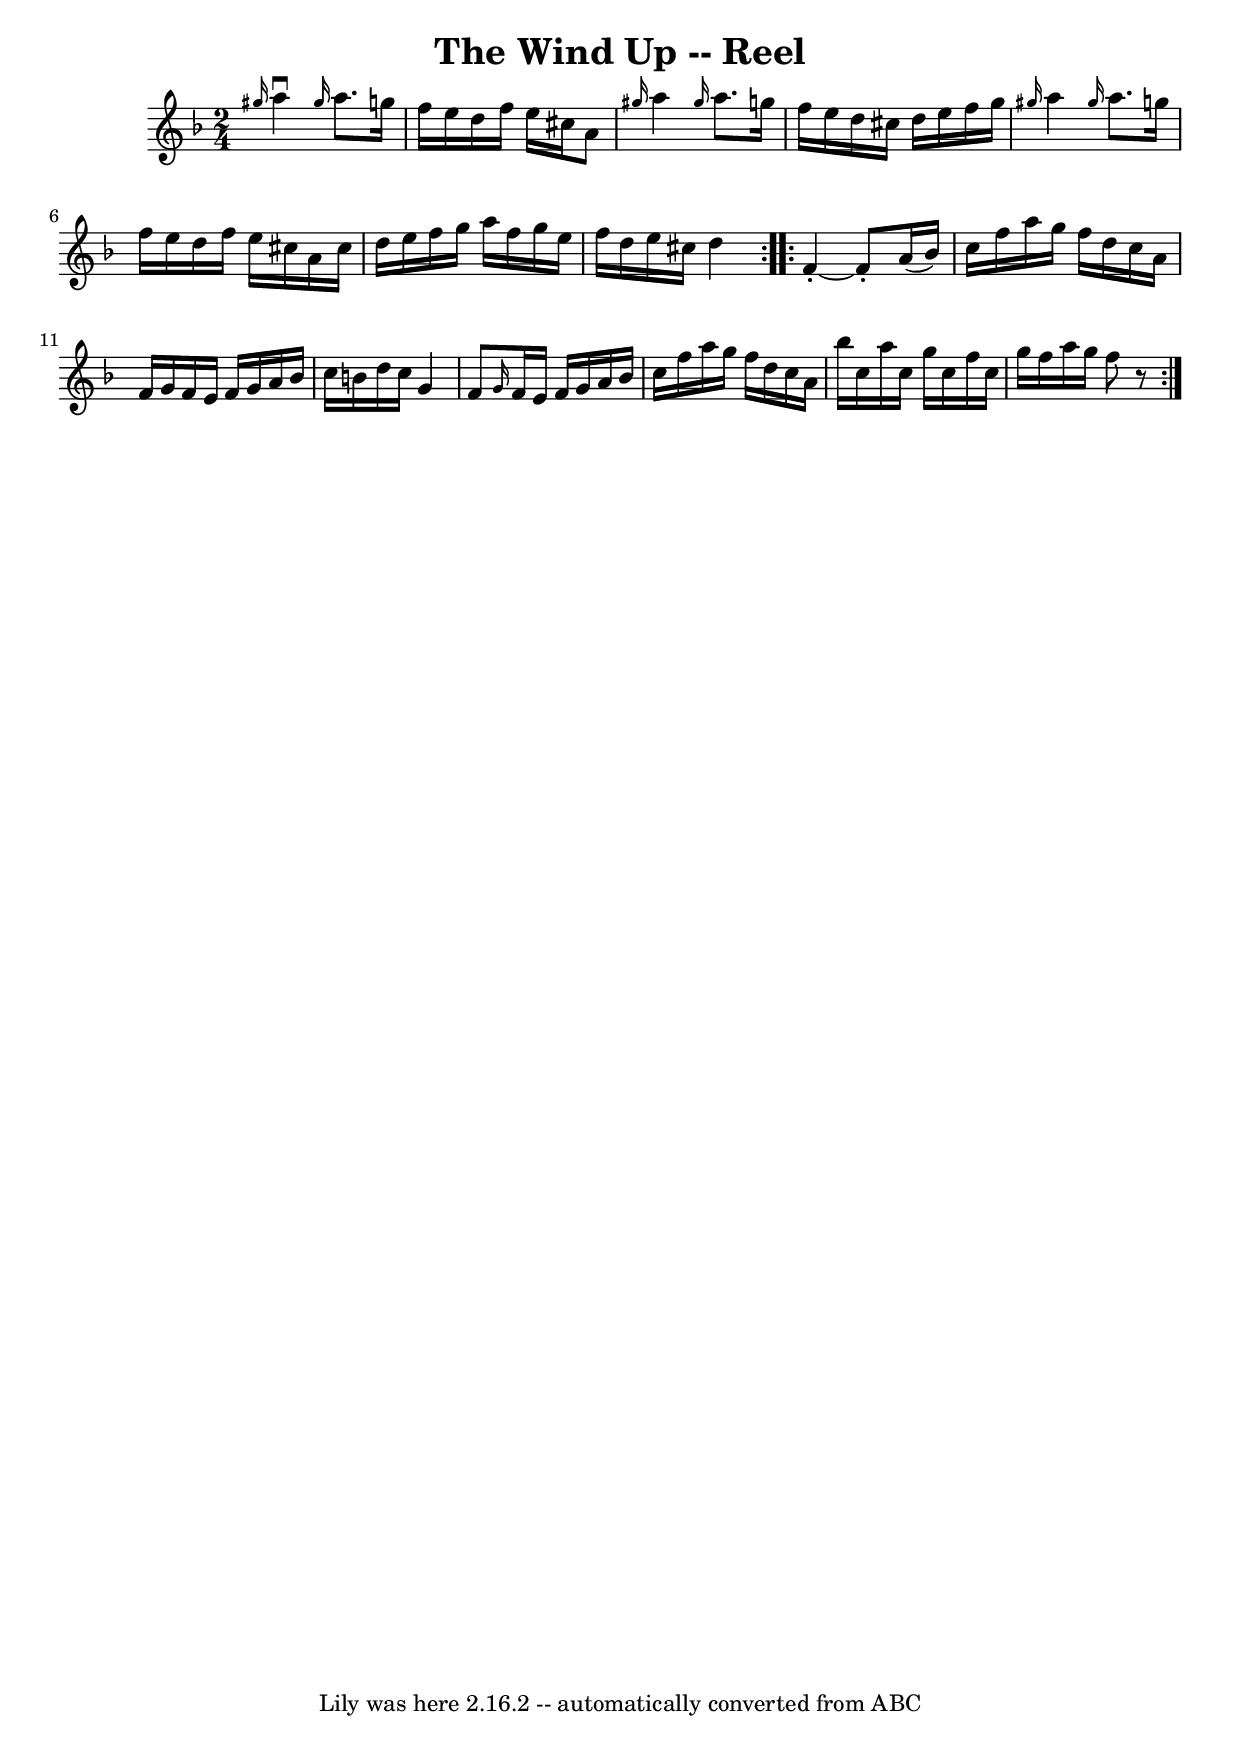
\version "2.16.2"
\include "Mammoth.ily"
\header {
  %% book = "Ryan's Mammoth Collection"
  crossRefNumber = "1"
  footnotes = ""
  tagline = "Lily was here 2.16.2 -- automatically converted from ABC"
  title = "The Wind Up -- Reel"

}
voicedefault =  {



  \repeat volta 2 {

    \time 2/4 
    \key d \minor
    \grace { gis''16  
	   } a''4^\downbow \grace {    
	     gis''16  
	   } a''8. g''!16  |
    f''16 e''16 d''16 f''16    
    e''16 cis''16 a'8  |
    \grace { gis''16  
	   } a''4  \grace {    
	     gis''16  
	   } a''8. g''!16  |
    f''16 e''16 d''16 cis''16    
    d''16 e''16 f''16 g''16  |
    \grace { gis''16  
	   } a''4  
    \grace { gis''16  
	   } a''8. g''!16  |
    f''16 e''16 d''16    
    f''16 e''16 cis''16 a'16 cis''16  |
    d''16 e''16    
    f''16 g''16 a''16 f''16 g''16 e''16  |
    f''16 d''16   
    e''16 cis''16 d''4  
  } 
  \repeat volta 2 {
    f'4-.  ~ f'8-. a'16 (
    bes'16) |
    c''16 f''16 a''16 g''16 f''16 d''16    
    c''16 a'16  |
    f'16 g'16 f'16 e'16 f'16 g'16 a'16  
    bes'16  |
    c''16 b'16 d''16 c''16 g'4    |
    f'8 
    \grace { g'16  
	   } f'16 e'16 f'16 g'16 a'16 bes'16  |
    
    c''16 f''16 a''16 g''16 f''16 d''16 c''16 a'16  |
    
    bes''16 c''16 a''16 c''16 g''16 c''16 f''16 c''16  
    |
    g''16 f''16 a''16 g''16 f''8    r8 
  }   

}

\score{
  <<

    \context Staff="default"
    {
      \voicedefault 
      
    }

  >>
  \layout {
    
  }
  \midi {
  }

}
